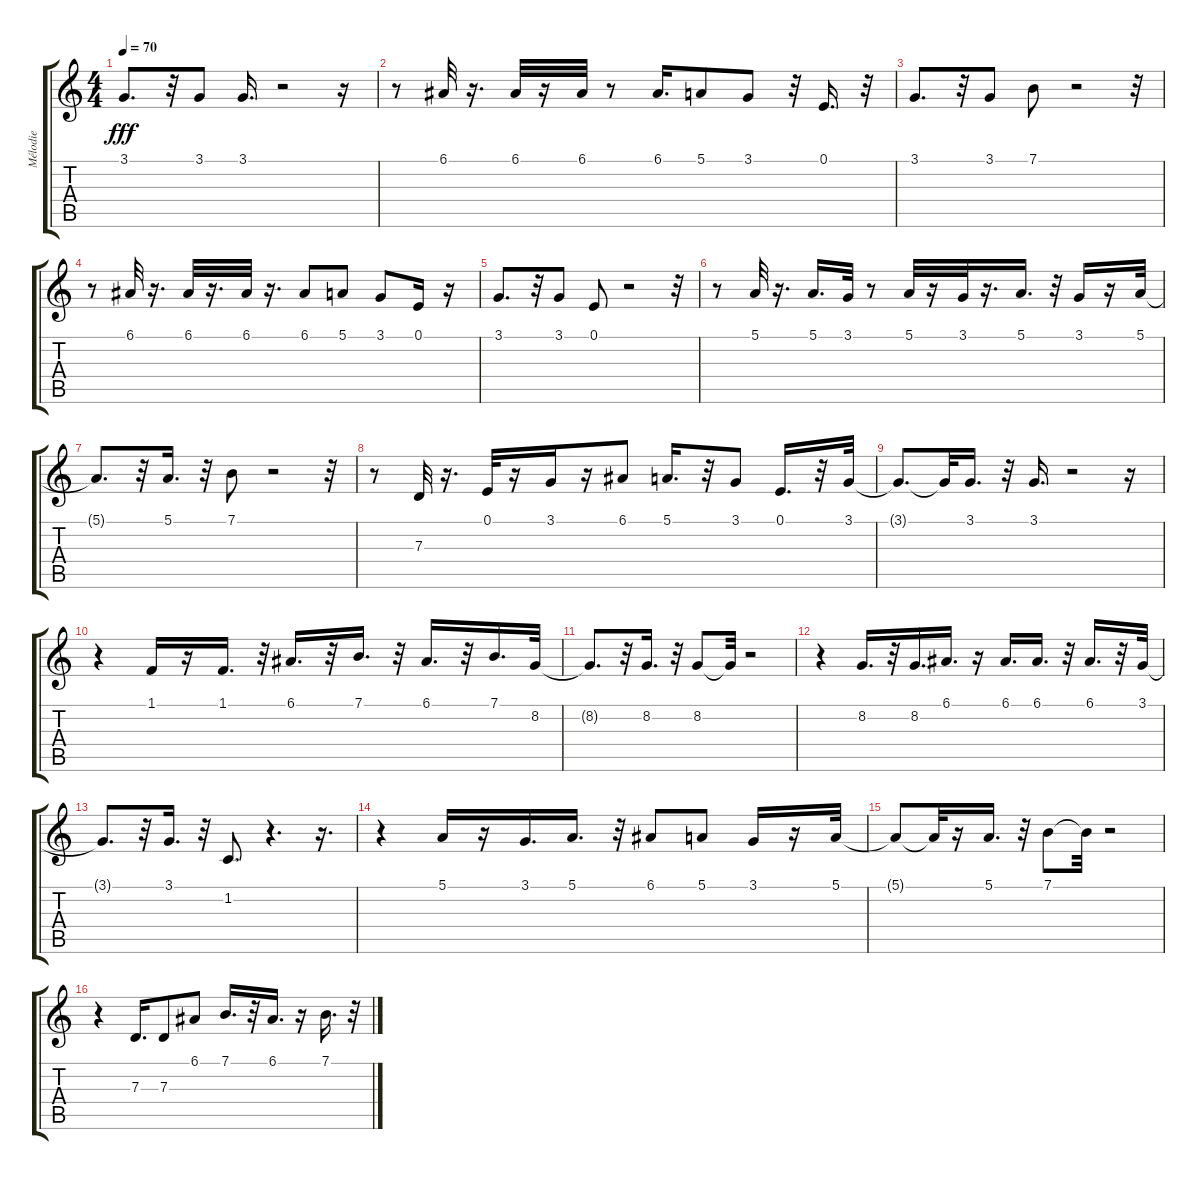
\track ("Mélodie" "Mélodie") {instrument trumpet}
\staff {score tabs}
\tuning (E4 B3 G3 D3 A2 E2) {hide}
\ts (4 4)
\tempo 70
\clef g2
\ks c
3.1{t}.8{d dy fff} r.32 3.1.8 3.1.16{d} r.2 r.16 |
r.8 6.1.32 r.16{d} 6.1.32 r.16 6.1.32 r.8 6.1.16{d} 5.1.8 3.1.8 r.32 0.1.16{d} r.32 |
3.1.8{d} r.32 3.1.8 7.1.8 r.2 r.32 |
r.8 6.1.32 r.16{d} 6.1.32 r.16{d} 6.1.32 r.16{d} 6.1.8 5.1.8 3.1.8 0.1.16 r.16 |
3.1.8{d} r.32 3.1.8 0.1.8 r.2 r.32 |
r.8 5.1.32 r.16{d} 5.1.16{d} 3.1.32 r.8 5.1.32 r.16 3.1.32 r.16{d} 5.1.16{d} r.32 3.1.16 r.16 5.1.32 |
5.1{t}.8{d} r.32 5.1.16{d} r.32 7.1.8 r.2 r.32 |
r.8 7.3.32 r.16{d} 0.1.32 r.16 3.1.16 r.16 6.1.8 5.1.16{d} r.32 3.1.8 0.1.16{d} r.32 3.1.32 |
3.1{t}.8{d} 3.1{t}.32 3.1.16{d} r.32 3.1.16{d} r.2 r.16 |
r.4 1.1.16 r.16 1.1.16{d} r.32 6.1.16{d} r.32 7.1.16{d} r.32 6.1.16{d} r.32 7.1.16{d} 8.2.32 |
8.2{t}.8{d} r.32 8.2.16{d} r.32 8.2.8 8.2{t}.32 r.2 |
r.4 8.2.16{d} r.32 8.2.16{d} 6.1.16{d} r.16 6.1.16{d} 6.1.16{d} r.32 6.1.16{d} r.32 3.1.32 |
3.1{t}.8{d} r.32 3.1.16{d} r.32 1.2.8{d} r.4{d} r.16{d} |
r.4 5.1.16 r.16 3.1.16{d} 5.1.16{d} r.32 6.1.8 5.1.8 3.1.16 r.16 5.1.32 |
5.1{t}.8 5.1{t}.32 r.16 5.1.16{d} r.32 7.1.8 7.1{t}.32 r.2 |
r.4 7.3.16{d} 7.3.8 6.1.8 7.1.16{d} r.32 6.1.16{d} r.16 7.1.16{d} r.32
